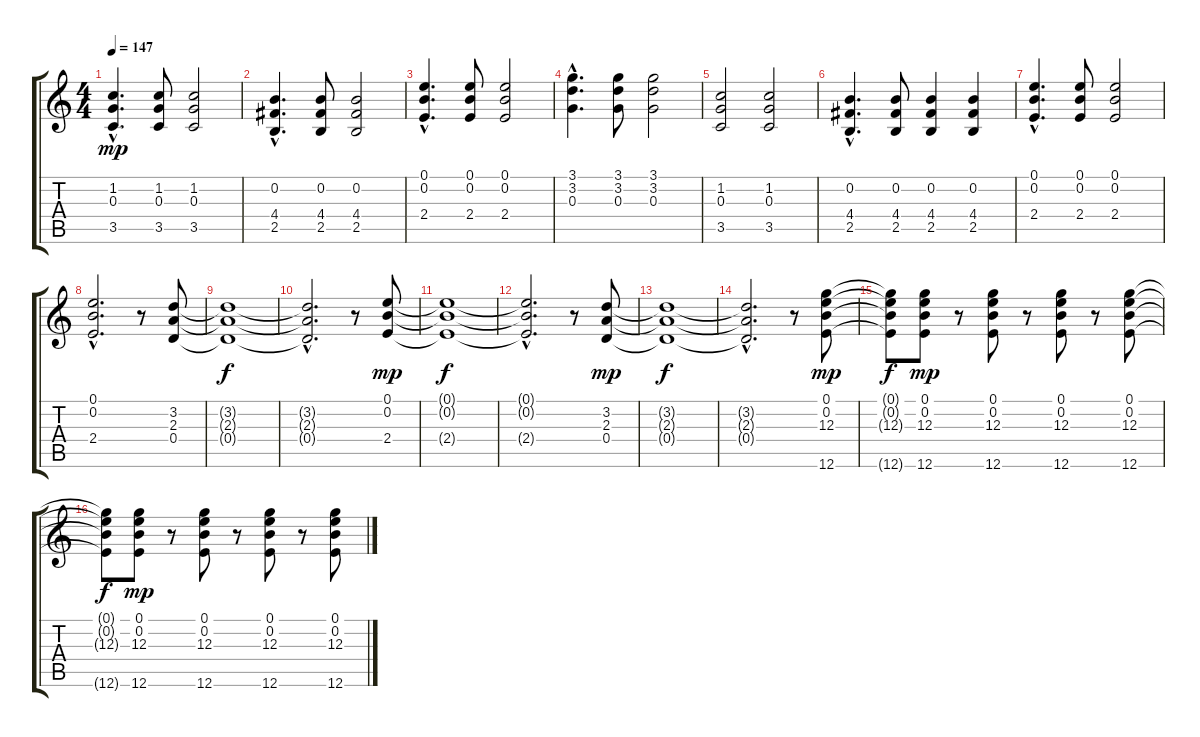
\track "" {instrument distortionguitar}
\staff {score tabs}
\tuning (E4 B3 G3 D3 A2 E2) {hide}
\ts (4 4)
\tempo 147
\clef g2
\ks c
(1.2{hac} 0.3{hac} 3.5{hac}).4{d dy mp} (1.2 0.3 3.5).8 (1.2 0.3 3.5).2 |
(0.2{hac} 4.4{hac} 2.5{hac}).4{d} (0.2 4.4 2.5).8 (0.2 4.4 2.5).2 |
(0.1{hac} 0.2{hac} 2.4{hac}).4{d} (0.1 0.2 2.4).8 (0.1 0.2 2.4).2 |
(3.1{hac} 3.2{hac} 0.3{hac}).4{d} (3.1 3.2 0.3).8 (3.1 3.2 0.3).2 |
(1.2 0.3 3.5).2 (1.2 0.3 3.5).2 |
(0.2{hac} 4.4{hac} 2.5{hac}).4{d} (0.2 4.4 2.5).8 (0.2 4.4 2.5).4 (0.2 4.4 2.5).4 |
(0.1{hac} 0.2{hac} 2.4{hac}).4{d} (0.1 0.2 2.4).8 (0.1 0.2 2.4).2 |
(0.1{hac} 0.2{hac} 2.4{hac}).2{d} r.8 (3.2 2.3 0.4).8 |
(3.2{t} 2.3{t} 0.4{t}).1{dy f} |
(3.2{hac t} 2.3{hac t} 0.4{hac t}).2{d} r.8 (0.1 0.2 2.4).8{dy mp} |
(0.1{t} 0.2{t} 2.4{t}).1{dy f} |
(0.1{hac t} 0.2{hac t} 2.4{hac t}).2{d} r.8 (3.2 2.3 0.4).8{dy mp} |
(3.2{t} 2.3{t} 0.4{t}).1{dy f} |
(3.2{hac t} 2.3{hac t} 0.4{hac t}).2{d} r.8 (0.1 0.2 12.3 12.6).8{dy mp} |
(0.1{t} 0.2{t} 12.3{t} 12.6{t}).8{dy f} (0.1 0.2 12.3 12.6).8{dy mp} r.8 (0.1 0.2 12.3 12.6).8 r.8 (0.1 0.2 12.3 12.6).8 r.8 (0.1 0.2 12.3 12.6).8 |
(0.1{t} 0.2{t} 12.3{t} 12.6{t}).8{dy f} (0.1 0.2 12.3 12.6).8{dy mp} r.8 (0.1 0.2 12.3 12.6).8 r.8 (0.1 0.2 12.3 12.6).8 r.8 (0.1 0.2 12.3 12.6).8
